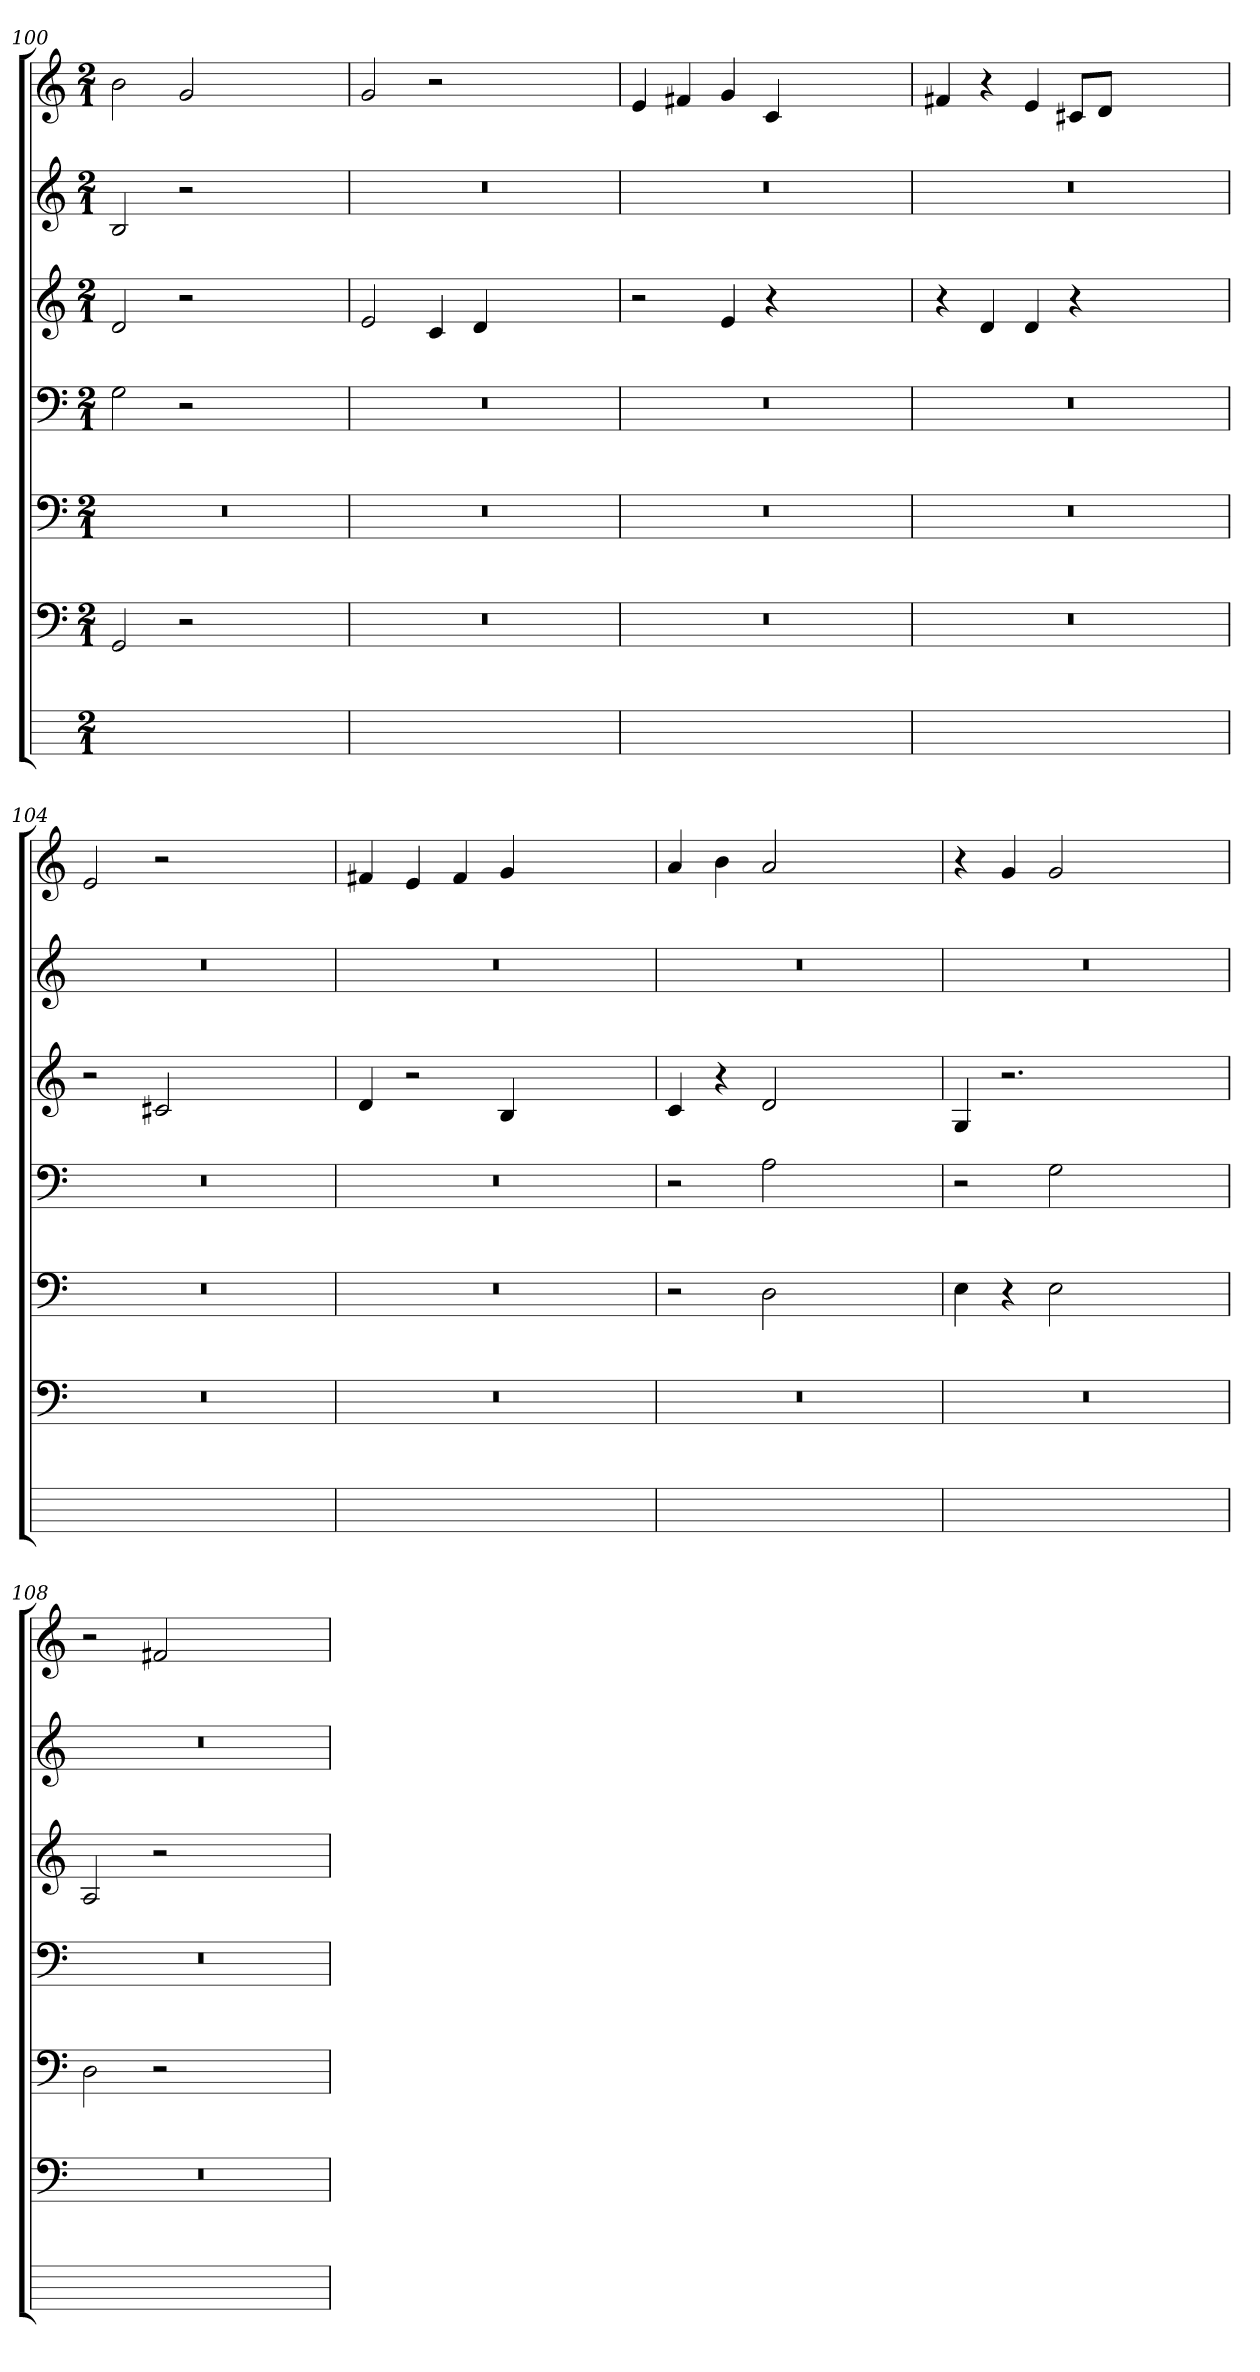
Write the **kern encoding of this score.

**kern	**kern	**kern	**kern	**kern	**kern	**kern
*part7	*part6	*part5	*part4	*part3	*part2	*part1
*staff7	*staff6	*staff5	*staff4	*staff3	*staff2	*staff1
*	*clefF4	*clefF4	*clefF4	*clefG2	*clefG2	*clefG2
*	*k[]	*k[]	*k[]	*k[]	*k[]	*k[]
*	*C:	*C:	*C:	*C:	*C:	*C:
*M2/1	*M2/1	*M2/1	*M2/1	*M2/1	*M2/1	*M2/1
=100	=100	=100	=100	=100	=100	=100
0ryy	2GGi	0r	2Gi	2d	2B	2bi
.	2r	.	2r	2r	2r	2g
.	1ryy	.	1ryy	1ryy	1ryy	1ryy
=101	=101	=101	=101	=101	=101	=101
0ryy	0r	0r	0r	2e	0r	2g
.	.	.	.	4cj	.	2r
.	.	.	.	4dZ	.	.
.	.	.	.	1ryy	.	1ryy
=102	=102	=102	=102	=102	=102	=102
0ryy	0r	0r	0r	2r	0r	4eZ
.	.	.	.	.	.	4f#Xj
.	.	.	.	4e	.	4gi
.	.	.	.	4r	.	4cj
.	.	.	.	1ryy	.	1ryy
=103	=103	=103	=103	=103	=103	=103
0ryy	0r	0r	0r	4r	0r	4f#XV
.	.	.	.	4d	.	4r
.	.	.	.	4d	.	4eZ
.	.	.	.	4r	.	8c#XjL
.	.	.	.	.	.	8djJ
.	.	.	.	1ryy	.	1ryy
=104	=104	=104	=104	=104	=104	=104
0ryy	0r	0r	0r	2r	0r	2e
.	.	.	.	2c#XV	.	2r
.	.	.	.	1ryy	.	1ryy
=105	=105	=105	=105	=105	=105	=105
0ryy	0r	0r	0r	4d	0r	4f#XV
.	.	.	.	2r	.	4ej
.	.	.	.	.	.	4f#j
.	.	.	.	4B	.	4g
.	.	.	.	1ryy	.	1ryy
=106	=106	=106	=106	=106	=106	=106
0ryy	0r	2r	2r	4c	0r	4a
.	.	.	.	4r	.	4b
.	.	2D	2AZ	2d	.	2a
.	.	1ryy	1ryy	1ryy	.	1ryy
=107	=107	=107	=107	=107	=107	=107
0ryy	0r	4E	2r	4G	0r	4r
.	.	4r	.	2.r	.	4g
.	.	2Ei	2Gi	.	.	2g
.	.	1ryy	1ryy	1ryy	.	1ryy
=108	=108	=108	=108	=108	=108	=108
0ryy	0r	2D	0r	2A	0r	2r
.	.	2r	.	2r	.	2f#X
.	.	1ryy	.	1ryy	.	1ryy
=	=	=	=	=	=	=
*-	*-	*-	*-	*-	*-	*-
